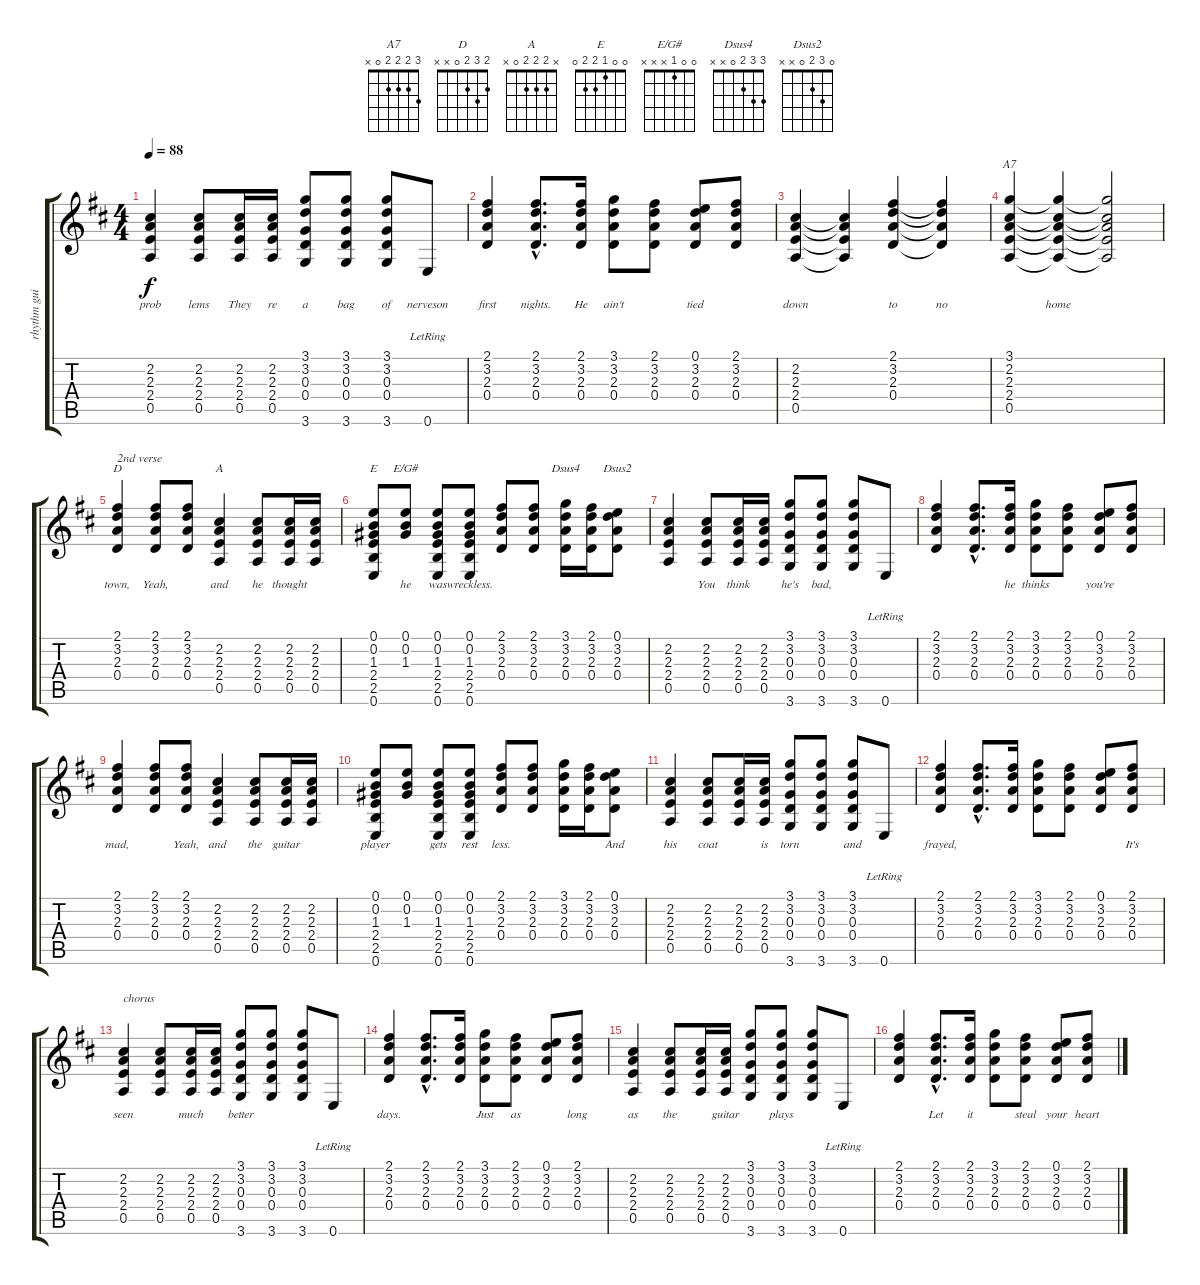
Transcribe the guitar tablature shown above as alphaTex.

\track ("rhythm guitar" "rhythm gui") {instrument acousticguitarsteel}
\staff {score tabs}
\tuning (E4 B3 G3 D3 A2 E2) {hide}
\chord ("A7" 3 2 2 2 0 x)
\chord ("D" 2 3 2 0 x x)
\chord ("A" x 2 2 2 0 x)
\chord ("E" 0 0 1 2 2 0)
\chord ("E/G#" 0 0 1 x x x)
\chord ("Dsus4" 3 3 2 0 x x)
\chord ("Dsus2" 0 3 2 0 x x)
\ts (4 4)
\tempo 88
\clef g2
\ks d
(2.2 2.3 2.4 0.5).4{lyrics (0 "prob") lyrics (1 "") lyrics (2 "") lyrics (3 "") lyrics (4 "") dy f} (2.2 2.3 2.4 0.5).8{lyrics (0 "lems") lyrics (1 "") lyrics (2 "") lyrics (3 "") lyrics (4 "")} (2.2 2.3 2.4 0.5).16{lyrics (0 "They") lyrics (1 "") lyrics (2 "") lyrics (3 "") lyrics (4 "")} (2.2 2.3 2.4 0.5).16{lyrics (0 "re") lyrics (1 "") lyrics (2 "") lyrics (3 "") lyrics (4 "")} (3.1 3.2 0.3 0.4 3.6).8{lyrics (0 "a") lyrics (1 "") lyrics (2 "") lyrics (3 "") lyrics (4 "")} (3.1 3.2 0.3 0.4 3.6).8{lyrics (0 "bag") lyrics (1 "") lyrics (2 "") lyrics (3 "") lyrics (4 "")} (3.1 3.2 0.3 0.4 3.6).8{lyrics (0 "of") lyrics (1 "") lyrics (2 "") lyrics (3 "") lyrics (4 "")} 0.6{lr}.8{lyrics (0 "nerveson") lyrics (1 "") lyrics (2 "") lyrics (3 "") lyrics (4 "")} |
(2.1 3.2 2.3 0.4).4{lyrics (0 "first") lyrics (1 "") lyrics (2 "") lyrics (3 "") lyrics (4 "")} (2.1{hac} 3.2{hac} 2.3{hac} 0.4{hac}).8{d lyrics (0 "nights.") lyrics (1 "") lyrics (2 "") lyrics (3 "") lyrics (4 "")} (2.1 3.2 2.3 0.4).16{lyrics (0 "He") lyrics (1 "") lyrics (2 "") lyrics (3 "") lyrics (4 "")} (3.1 3.2 2.3 0.4).8{lyrics (0 "ain't") lyrics (1 "") lyrics (2 "") lyrics (3 "") lyrics (4 "")} (2.1 3.2 2.3 0.4).8{lyrics (0 "") lyrics (1 "") lyrics (2 "") lyrics (3 "") lyrics (4 "")} (0.1 3.2 2.3 0.4).8{lyrics (0 "tied") lyrics (1 "") lyrics (2 "") lyrics (3 "") lyrics (4 "")} (2.1 3.2 2.3 0.4).8{lyrics (0 "") lyrics (1 "") lyrics (2 "") lyrics (3 "") lyrics (4 "")} |
(2.2 2.3 2.4 0.5).4{lyrics (0 "down") lyrics (1 "") lyrics (2 "") lyrics (3 "") lyrics (4 "")} (2.2{t} 2.3{t} 2.4{t} 0.5{t}).4{lyrics (0 "") lyrics (1 "") lyrics (2 "") lyrics (3 "") lyrics (4 "")} (2.1 3.2 2.3 0.4).4{lyrics (0 "to") lyrics (1 "") lyrics (2 "") lyrics (3 "") lyrics (4 "")} (2.1{t} 3.2{t} 2.3{t} 0.4{t}).4{lyrics (0 "no") lyrics (1 "") lyrics (2 "") lyrics (3 "") lyrics (4 "")} |
(3.1 2.2 2.3 2.4 0.5).4{ch "A7" lyrics (0 "") lyrics (1 "") lyrics (2 "") lyrics (3 "") lyrics (4 "")} (3.1{t} 2.2{t} 2.3{t} 2.4{t} 0.5{t}).4{lyrics (0 "home") lyrics (1 "") lyrics (2 "") lyrics (3 "") lyrics (4 "")} (3.1{t} 2.2{t} 2.3{t} 2.4{t} 0.5{t}).2{lyrics (0 "") lyrics (1 "") lyrics (2 "") lyrics (3 "") lyrics (4 "")} |
(2.1 3.2 2.3 0.4).4{ch "D" txt "2nd verse" lyrics (0 "town,") lyrics (1 "") lyrics (2 "") lyrics (3 "") lyrics (4 "")} (2.1 3.2 2.3 0.4).8{lyrics (0 "Yeah,") lyrics (1 "") lyrics (2 "") lyrics (3 "") lyrics (4 "")} (2.1 3.2 2.3 0.4).8{lyrics (0 "") lyrics (1 "") lyrics (2 "") lyrics (3 "") lyrics (4 "")} (2.2 2.3 2.4 0.5).4{ch "A" lyrics (0 "and") lyrics (1 "") lyrics (2 "") lyrics (3 "") lyrics (4 "")} (2.2 2.3 2.4 0.5).8{lyrics (0 "he") lyrics (1 "") lyrics (2 "") lyrics (3 "") lyrics (4 "")} (2.2 2.3 2.4 0.5).16{lyrics (0 "thought") lyrics (1 "") lyrics (2 "") lyrics (3 "") lyrics (4 "")} (2.2 2.3 2.4 0.5).16{lyrics (0 "") lyrics (1 "") lyrics (2 "") lyrics (3 "") lyrics (4 "")} |
(0.1 0.2 1.3 2.4 2.5 0.6).8{ch "E" lyrics (0 "") lyrics (1 "") lyrics (2 "") lyrics (3 "") lyrics (4 "")} (0.1 0.2 1.3).8{ch "E/G#" lyrics (0 "he") lyrics (1 "") lyrics (2 "") lyrics (3 "") lyrics (4 "")} (0.1 0.2 1.3 2.4 2.5 0.6).8{lyrics (0 "was") lyrics (1 "") lyrics (2 "") lyrics (3 "") lyrics (4 "")} (0.1 0.2 1.3 2.4 2.5 0.6).8{lyrics (0 "wreckless.") lyrics (1 "") lyrics (2 "") lyrics (3 "") lyrics (4 "")} (2.1 3.2 2.3 0.4).8{lyrics (0 "") lyrics (1 "") lyrics (2 "") lyrics (3 "") lyrics (4 "")} (2.1 3.2 2.3 0.4).8{lyrics (0 "") lyrics (1 "") lyrics (2 "") lyrics (3 "") lyrics (4 "")} (3.1 3.2 2.3 0.4).16{ch "Dsus4" lyrics (0 "") lyrics (1 "") lyrics (2 "") lyrics (3 "") lyrics (4 "")} (2.1 3.2 2.3 0.4).16{lyrics (0 "") lyrics (1 "") lyrics (2 "") lyrics (3 "") lyrics (4 "")} (0.1 3.2 2.3 0.4).8{ch "Dsus2" lyrics (0 "") lyrics (1 "") lyrics (2 "") lyrics (3 "") lyrics (4 "")} |
(2.2 2.3 2.4 0.5).4{lyrics (0 "") lyrics (1 "") lyrics (2 "") lyrics (3 "") lyrics (4 "")} (2.2 2.3 2.4 0.5).8{lyrics (0 "You") lyrics (1 "") lyrics (2 "") lyrics (3 "") lyrics (4 "")} (2.2 2.3 2.4 0.5).16{lyrics (0 "think") lyrics (1 "") lyrics (2 "") lyrics (3 "") lyrics (4 "")} (2.2 2.3 2.4 0.5).16{lyrics (0 "") lyrics (1 "") lyrics (2 "") lyrics (3 "") lyrics (4 "")} (3.1 3.2 0.3 0.4 3.6).8{lyrics (0 "he's") lyrics (1 "") lyrics (2 "") lyrics (3 "") lyrics (4 "")} (3.1 3.2 0.3 0.4 3.6).8{lyrics (0 "bad,") lyrics (1 "") lyrics (2 "") lyrics (3 "") lyrics (4 "")} (3.1 3.2 0.3 0.4 3.6).8{lyrics (0 "") lyrics (1 "") lyrics (2 "") lyrics (3 "") lyrics (4 "")} 0.6{lr}.8{lyrics (0 "") lyrics (1 "") lyrics (2 "") lyrics (3 "") lyrics (4 "")} |
(2.1 3.2 2.3 0.4).4{lyrics (0 "") lyrics (1 "") lyrics (2 "") lyrics (3 "") lyrics (4 "")} (2.1{hac} 3.2{hac} 2.3{hac} 0.4{hac}).8{d lyrics (0 "") lyrics (1 "") lyrics (2 "") lyrics (3 "") lyrics (4 "")} (2.1 3.2 2.3 0.4).16{lyrics (0 "he") lyrics (1 "") lyrics (2 "") lyrics (3 "") lyrics (4 "")} (3.1 3.2 2.3 0.4).8{lyrics (0 "thinks") lyrics (1 "") lyrics (2 "") lyrics (3 "") lyrics (4 "")} (2.1 3.2 2.3 0.4).8{lyrics (0 "") lyrics (1 "") lyrics (2 "") lyrics (3 "") lyrics (4 "")} (0.1 3.2 2.3 0.4).8{lyrics (0 "you're") lyrics (1 "") lyrics (2 "") lyrics (3 "") lyrics (4 "")} (2.1 3.2 2.3 0.4).8{lyrics (0 "") lyrics (1 "") lyrics (2 "") lyrics (3 "") lyrics (4 "")} |
(2.1 3.2 2.3 0.4).4{lyrics (0 "mad,") lyrics (1 "") lyrics (2 "") lyrics (3 "") lyrics (4 "")} (2.1 3.2 2.3 0.4).8{lyrics (0 "") lyrics (1 "") lyrics (2 "") lyrics (3 "") lyrics (4 "")} (2.1 3.2 2.3 0.4).8{lyrics (0 "Yeah,") lyrics (1 "") lyrics (2 "") lyrics (3 "") lyrics (4 "")} (2.2 2.3 2.4 0.5).4{lyrics (0 "and") lyrics (1 "") lyrics (2 "") lyrics (3 "") lyrics (4 "")} (2.2 2.3 2.4 0.5).8{lyrics (0 "the") lyrics (1 "") lyrics (2 "") lyrics (3 "") lyrics (4 "")} (2.2 2.3 2.4 0.5).16{lyrics (0 "guitar") lyrics (1 "") lyrics (2 "") lyrics (3 "") lyrics (4 "")} (2.2 2.3 2.4 0.5).16{lyrics (0 "") lyrics (1 "") lyrics (2 "") lyrics (3 "") lyrics (4 "")} |
(0.1 0.2 1.3 2.4 2.5 0.6).8{lyrics (0 "player") lyrics (1 "") lyrics (2 "") lyrics (3 "") lyrics (4 "")} (0.1 0.2 1.3).8{lyrics (0 "") lyrics (1 "") lyrics (2 "") lyrics (3 "") lyrics (4 "")} (0.1 0.2 1.3 2.4 2.5 0.6).8{lyrics (0 "gets") lyrics (1 "") lyrics (2 "") lyrics (3 "") lyrics (4 "")} (0.1 0.2 1.3 2.4 2.5 0.6).8{lyrics (0 "rest") lyrics (1 "") lyrics (2 "") lyrics (3 "") lyrics (4 "")} (2.1 3.2 2.3 0.4).8{lyrics (0 "less.") lyrics (1 "") lyrics (2 "") lyrics (3 "") lyrics (4 "")} (2.1 3.2 2.3 0.4).8{lyrics (0 "") lyrics (1 "") lyrics (2 "") lyrics (3 "") lyrics (4 "")} (3.1 3.2 2.3 0.4).16{lyrics (0 "") lyrics (1 "") lyrics (2 "") lyrics (3 "") lyrics (4 "")} (2.1 3.2 2.3 0.4).16{lyrics (0 "") lyrics (1 "") lyrics (2 "") lyrics (3 "") lyrics (4 "")} (0.1 3.2 2.3 0.4).8{lyrics (0 "And") lyrics (1 "") lyrics (2 "") lyrics (3 "") lyrics (4 "")} |
(2.2 2.3 2.4 0.5).4{lyrics (0 "his") lyrics (1 "") lyrics (2 "") lyrics (3 "") lyrics (4 "")} (2.2 2.3 2.4 0.5).8{lyrics (0 "coat") lyrics (1 "") lyrics (2 "") lyrics (3 "") lyrics (4 "")} (2.2 2.3 2.4 0.5).16{lyrics (0 "") lyrics (1 "") lyrics (2 "") lyrics (3 "") lyrics (4 "")} (2.2 2.3 2.4 0.5).16{lyrics (0 "is") lyrics (1 "") lyrics (2 "") lyrics (3 "") lyrics (4 "")} (3.1 3.2 0.3 0.4 3.6).8{lyrics (0 "torn") lyrics (1 "") lyrics (2 "") lyrics (3 "") lyrics (4 "")} (3.1 3.2 0.3 0.4 3.6).8{lyrics (0 "") lyrics (1 "") lyrics (2 "") lyrics (3 "") lyrics (4 "")} (3.1 3.2 0.3 0.4 3.6).8{lyrics (0 "and") lyrics (1 "") lyrics (2 "") lyrics (3 "") lyrics (4 "")} 0.6{lr}.8{lyrics (0 "") lyrics (1 "") lyrics (2 "") lyrics (3 "") lyrics (4 "")} |
(2.1 3.2 2.3 0.4).4{lyrics (0 "frayed,") lyrics (1 "") lyrics (2 "") lyrics (3 "") lyrics (4 "")} (2.1{hac} 3.2{hac} 2.3{hac} 0.4{hac}).8{d lyrics (0 "") lyrics (1 "") lyrics (2 "") lyrics (3 "") lyrics (4 "")} (2.1 3.2 2.3 0.4).16{lyrics (0 "") lyrics (1 "") lyrics (2 "") lyrics (3 "") lyrics (4 "")} (3.1 3.2 2.3 0.4).8{lyrics (0 "") lyrics (1 "") lyrics (2 "") lyrics (3 "") lyrics (4 "")} (2.1 3.2 2.3 0.4).8{lyrics (0 "") lyrics (1 "") lyrics (2 "") lyrics (3 "") lyrics (4 "")} (0.1 3.2 2.3 0.4).8{lyrics (0 "") lyrics (1 "") lyrics (2 "") lyrics (3 "") lyrics (4 "")} (2.1 3.2 2.3 0.4).8{lyrics (0 "It's") lyrics (1 "") lyrics (2 "") lyrics (3 "") lyrics (4 "")} |
(2.2 2.3 2.4 0.5).4{txt "chorus" lyrics (0 "seen") lyrics (1 "") lyrics (2 "") lyrics (3 "") lyrics (4 "")} (2.2 2.3 2.4 0.5).8{lyrics (0 "") lyrics (1 "") lyrics (2 "") lyrics (3 "") lyrics (4 "")} (2.2 2.3 2.4 0.5).16{lyrics (0 "much") lyrics (1 "") lyrics (2 "") lyrics (3 "") lyrics (4 "")} (2.2 2.3 2.4 0.5).16{lyrics (0 "") lyrics (1 "") lyrics (2 "") lyrics (3 "") lyrics (4 "")} (3.1 3.2 0.3 0.4 3.6).8{lyrics (0 "better") lyrics (1 "") lyrics (2 "") lyrics (3 "") lyrics (4 "")} (3.1 3.2 0.3 0.4 3.6).8{lyrics (0 "") lyrics (1 "") lyrics (2 "") lyrics (3 "") lyrics (4 "")} (3.1 3.2 0.3 0.4 3.6).8{lyrics (0 "") lyrics (1 "") lyrics (2 "") lyrics (3 "") lyrics (4 "")} 0.6{lr}.8{lyrics (0 "") lyrics (1 "") lyrics (2 "") lyrics (3 "") lyrics (4 "")} |
(2.1 3.2 2.3 0.4).4{lyrics (0 "days.") lyrics (1 "") lyrics (2 "") lyrics (3 "") lyrics (4 "")} (2.1{hac} 3.2{hac} 2.3{hac} 0.4{hac}).8{d lyrics (0 "") lyrics (1 "") lyrics (2 "") lyrics (3 "") lyrics (4 "")} (2.1 3.2 2.3 0.4).16{lyrics (0 "") lyrics (1 "") lyrics (2 "") lyrics (3 "") lyrics (4 "")} (3.1 3.2 2.3 0.4).8{lyrics (0 "Just") lyrics (1 "") lyrics (2 "") lyrics (3 "") lyrics (4 "")} (2.1 3.2 2.3 0.4).8{lyrics (0 "as") lyrics (1 "") lyrics (2 "") lyrics (3 "") lyrics (4 "")} (0.1 3.2 2.3 0.4).8{lyrics (0 "") lyrics (1 "") lyrics (2 "") lyrics (3 "") lyrics (4 "")} (2.1 3.2 2.3 0.4).8{lyrics (0 "long") lyrics (1 "") lyrics (2 "") lyrics (3 "") lyrics (4 "")} |
(2.2 2.3 2.4 0.5).4{lyrics (0 "as") lyrics (1 "") lyrics (2 "") lyrics (3 "") lyrics (4 "")} (2.2 2.3 2.4 0.5).8{lyrics (0 "the") lyrics (1 "") lyrics (2 "") lyrics (3 "") lyrics (4 "")} (2.2 2.3 2.4 0.5).16{lyrics (0 "") lyrics (1 "") lyrics (2 "") lyrics (3 "") lyrics (4 "")} (2.2 2.3 2.4 0.5).16{lyrics (0 "guitar") lyrics (1 "") lyrics (2 "") lyrics (3 "") lyrics (4 "")} (3.1 3.2 0.3 0.4 3.6).8{lyrics (0 "") lyrics (1 "") lyrics (2 "") lyrics (3 "") lyrics (4 "")} (3.1 3.2 0.3 0.4 3.6).8{lyrics (0 "plays") lyrics (1 "") lyrics (2 "") lyrics (3 "") lyrics (4 "")} (3.1 3.2 0.3 0.4 3.6).8{lyrics (0 "") lyrics (1 "") lyrics (2 "") lyrics (3 "") lyrics (4 "")} 0.6{lr}.8{lyrics (0 "") lyrics (1 "") lyrics (2 "") lyrics (3 "") lyrics (4 "")} |
(2.1 3.2 2.3 0.4).4{lyrics (0 "") lyrics (1 "") lyrics (2 "") lyrics (3 "") lyrics (4 "")} (2.1{hac} 3.2{hac} 2.3{hac} 0.4{hac}).8{d lyrics (0 "Let") lyrics (1 "") lyrics (2 "") lyrics (3 "") lyrics (4 "")} (2.1 3.2 2.3 0.4).16{lyrics (0 "it") lyrics (1 "") lyrics (2 "") lyrics (3 "") lyrics (4 "")} (3.1 3.2 2.3 0.4).8{lyrics (0 "") lyrics (1 "") lyrics (2 "") lyrics (3 "") lyrics (4 "")} (2.1 3.2 2.3 0.4).8{lyrics (0 "steal") lyrics (1 "") lyrics (2 "") lyrics (3 "") lyrics (4 "")} (0.1 3.2 2.3 0.4).8{lyrics (0 "your") lyrics (1 "") lyrics (2 "") lyrics (3 "") lyrics (4 "")} (2.1 3.2 2.3 0.4).8{lyrics (0 "heart") lyrics (1 "") lyrics (2 "") lyrics (3 "") lyrics (4 "")}
